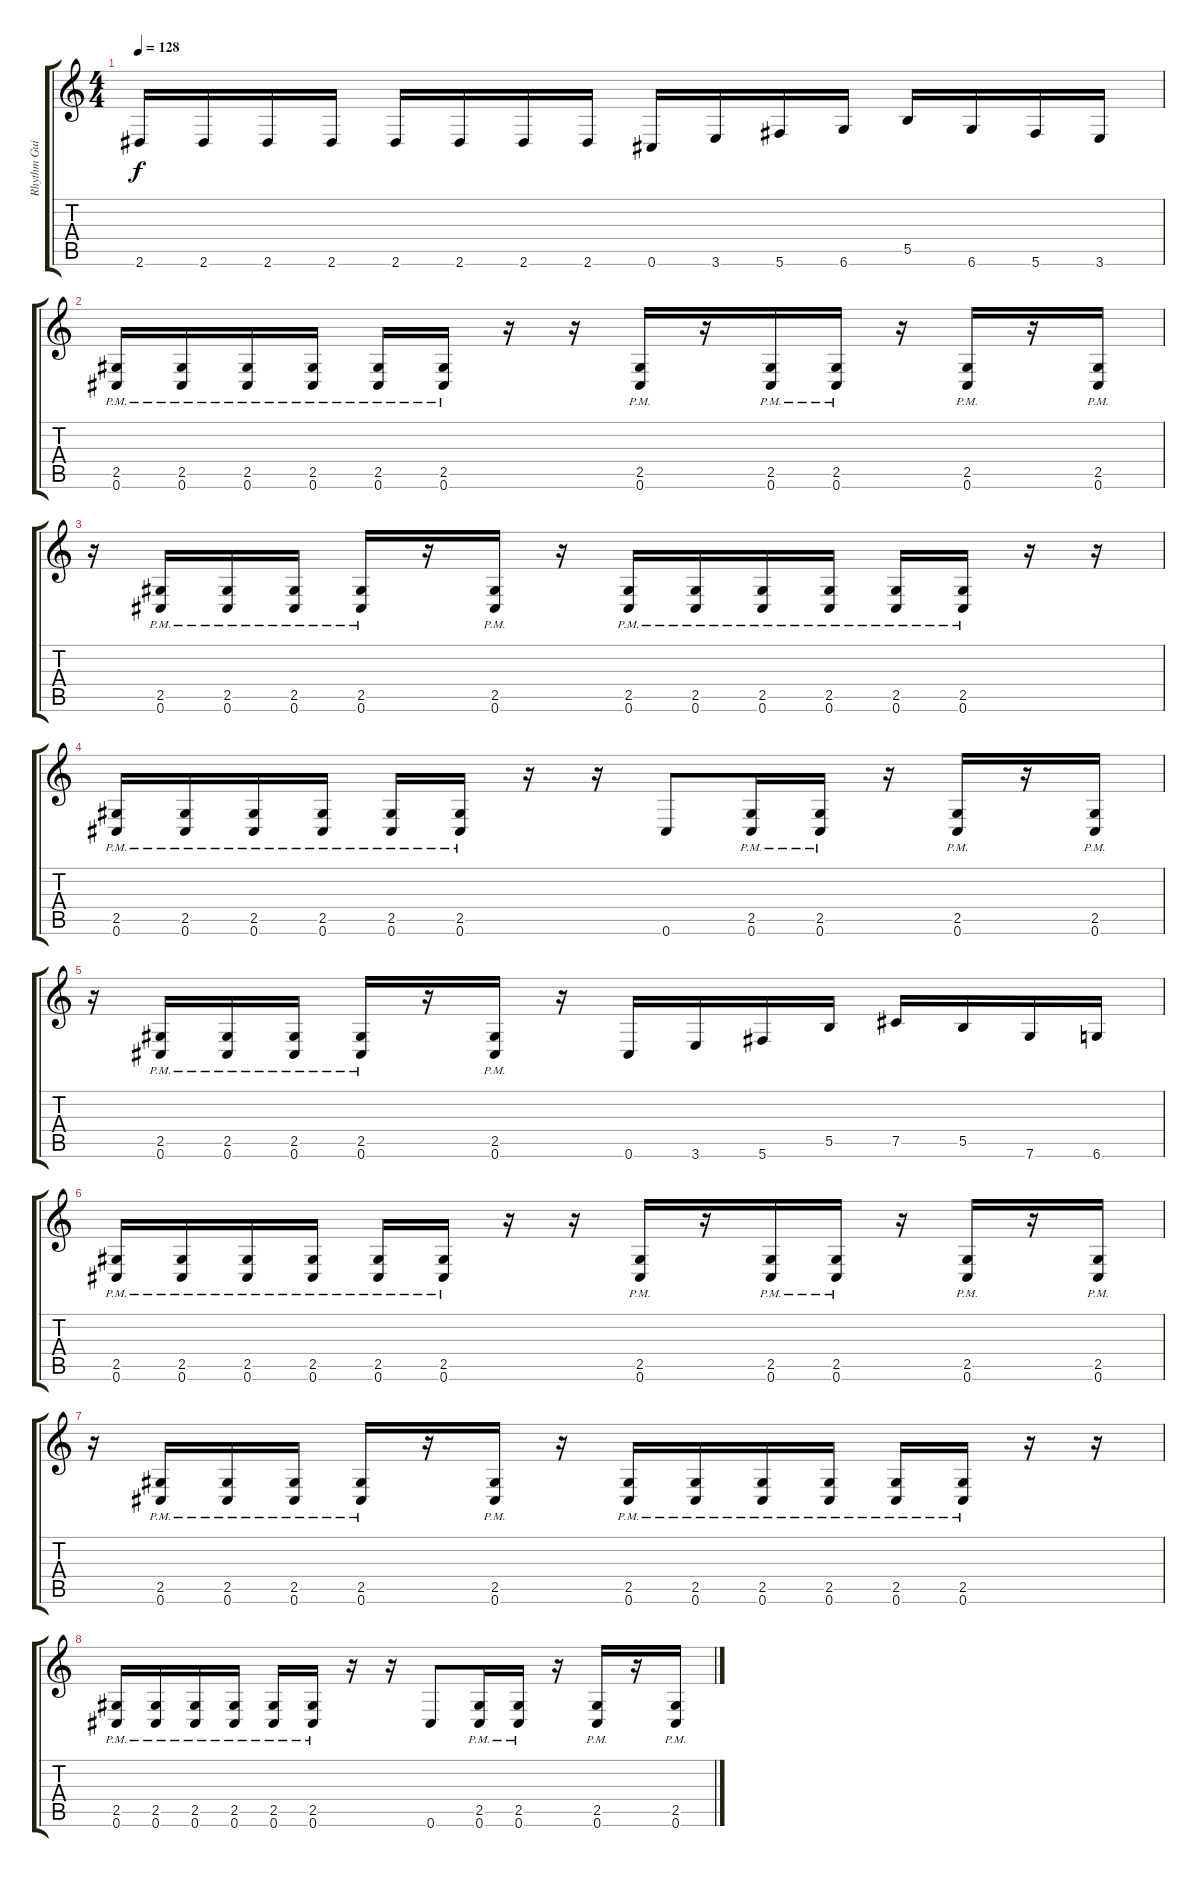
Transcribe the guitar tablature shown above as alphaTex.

\track ("Rhythm Guitar 2" "Rhythm Gui") {instrument distortionguitar}
\staff {score tabs}
\tuning (Db4 Ab3 E3 B2 Gb2 Db2) {hide}
\ts (4 4)
\tempo 128
\clef g2
\ks c
2.6.16{dy f} 2.6.16 2.6.16 2.6.16 2.6.16 2.6.16 2.6.16 2.6.16 0.6.16 3.6.16 5.6.16 6.6.16 5.5.16 6.6.16 5.6.16 3.6.16 |
(2.5{pm} 0.6{pm}).16 (2.5{pm} 0.6{pm}).16 (2.5{pm} 0.6{pm}).16 (2.5{pm} 0.6{pm}).16 (2.5{pm} 0.6{pm}).16 (2.5{pm} 0.6{pm}).16 r.16 r.16 (2.5{pm} 0.6{pm}).16 r.16 (2.5{pm} 0.6{pm}).16 (2.5{pm} 0.6{pm}).16 r.16 (2.5{pm} 0.6{pm}).16 r.16 (2.5{pm} 0.6{pm}).16 |
r.16 (2.5{pm} 0.6{pm}).16 (2.5{pm} 0.6{pm}).16 (2.5{pm} 0.6{pm}).16 (2.5{pm} 0.6{pm}).16 r.16 (2.5{pm} 0.6{pm}).16 r.16 (2.5{pm} 0.6{pm}).16 (2.5{pm} 0.6{pm}).16 (2.5{pm} 0.6{pm}).16 (2.5{pm} 0.6{pm}).16 (2.5{pm} 0.6{pm}).16 (2.5{pm} 0.6{pm}).16 r.16 r.16 |
(2.5{pm} 0.6{pm}).16 (2.5{pm} 0.6{pm}).16 (2.5{pm} 0.6{pm}).16 (2.5{pm} 0.6{pm}).16 (2.5{pm} 0.6{pm}).16 (2.5{pm} 0.6{pm}).16 r.16 r.16 0.6.8 (2.5{pm} 0.6{pm}).16 (2.5{pm} 0.6{pm}).16 r.16 (2.5{pm} 0.6{pm}).16 r.16 (2.5{pm} 0.6{pm}).16 |
r.16 (2.5{pm} 0.6{pm}).16 (2.5{pm} 0.6{pm}).16 (2.5{pm} 0.6{pm}).16 (2.5{pm} 0.6{pm}).16 r.16 (2.5{pm} 0.6{pm}).16 r.16 0.6.16 3.6.16 5.6.16 5.5.16 7.5.16 5.5.16 7.6.16 6.6.16 |
(2.5{pm} 0.6{pm}).16 (2.5{pm} 0.6{pm}).16 (2.5{pm} 0.6{pm}).16 (2.5{pm} 0.6{pm}).16 (2.5{pm} 0.6{pm}).16 (2.5{pm} 0.6{pm}).16 r.16 r.16 (2.5{pm} 0.6{pm}).16 r.16 (2.5{pm} 0.6{pm}).16 (2.5{pm} 0.6{pm}).16 r.16 (2.5{pm} 0.6{pm}).16 r.16 (2.5{pm} 0.6{pm}).16 |
r.16 (2.5{pm} 0.6{pm}).16 (2.5{pm} 0.6{pm}).16 (2.5{pm} 0.6{pm}).16 (2.5{pm} 0.6{pm}).16 r.16 (2.5{pm} 0.6{pm}).16 r.16 (2.5{pm} 0.6{pm}).16 (2.5{pm} 0.6{pm}).16 (2.5{pm} 0.6{pm}).16 (2.5{pm} 0.6{pm}).16 (2.5{pm} 0.6{pm}).16 (2.5{pm} 0.6{pm}).16 r.16 r.16 |
(2.5{pm} 0.6{pm}).16 (2.5{pm} 0.6{pm}).16 (2.5{pm} 0.6{pm}).16 (2.5{pm} 0.6{pm}).16 (2.5{pm} 0.6{pm}).16 (2.5{pm} 0.6{pm}).16 r.16 r.16 0.6.8 (2.5{pm} 0.6{pm}).16 (2.5{pm} 0.6{pm}).16 r.16 (2.5{pm} 0.6{pm}).16 r.16 (2.5{pm} 0.6{pm}).16
